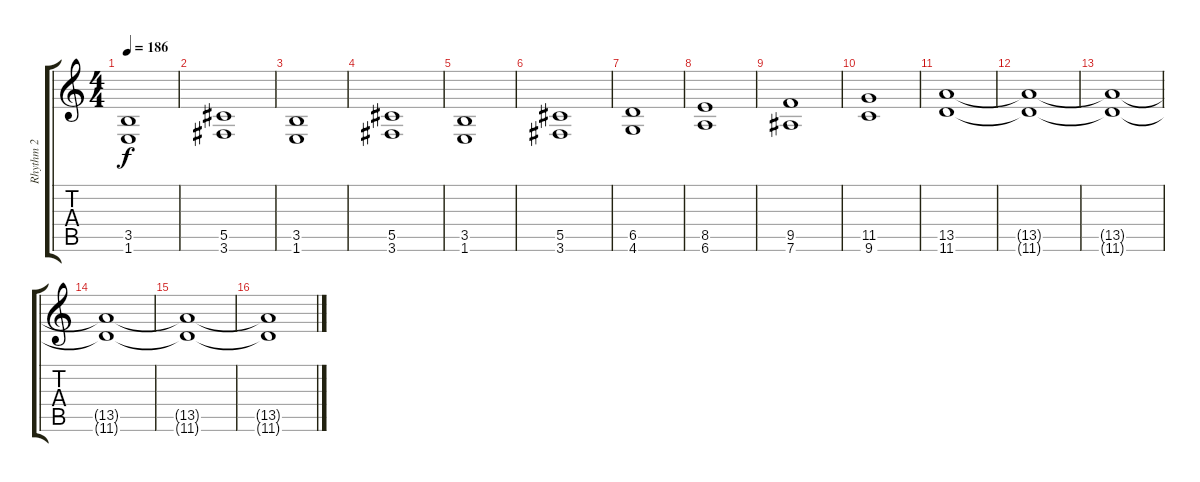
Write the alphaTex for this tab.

\track ("Rhythm 2" "Rhythm 2") {instrument overdrivenguitar}
\staff {score tabs}
\tuning (Eb4 Bb3 Gb3 Db3 Ab2 Eb2) {hide}
\ts (4 4)
\tempo 186
\clef g2
\ks c
(3.5 1.6).1{dy f} |
(5.5 3.6).1 |
(3.5 1.6).1 |
(5.5 3.6).1 |
(3.5 1.6).1 |
(5.5 3.6).1 |
(6.5 4.6).1 |
(8.5 6.6).1 |
(9.5 7.6).1 |
(11.5 9.6).1 |
(13.5 11.6).1 |
(13.5{t} 11.6{t}).1 |
(13.5{t} 11.6{t}).1 |
(13.5{t} 11.6{t}).1 |
(13.5{t} 11.6{t}).1 |
(13.5{t} 11.6{t}).1
